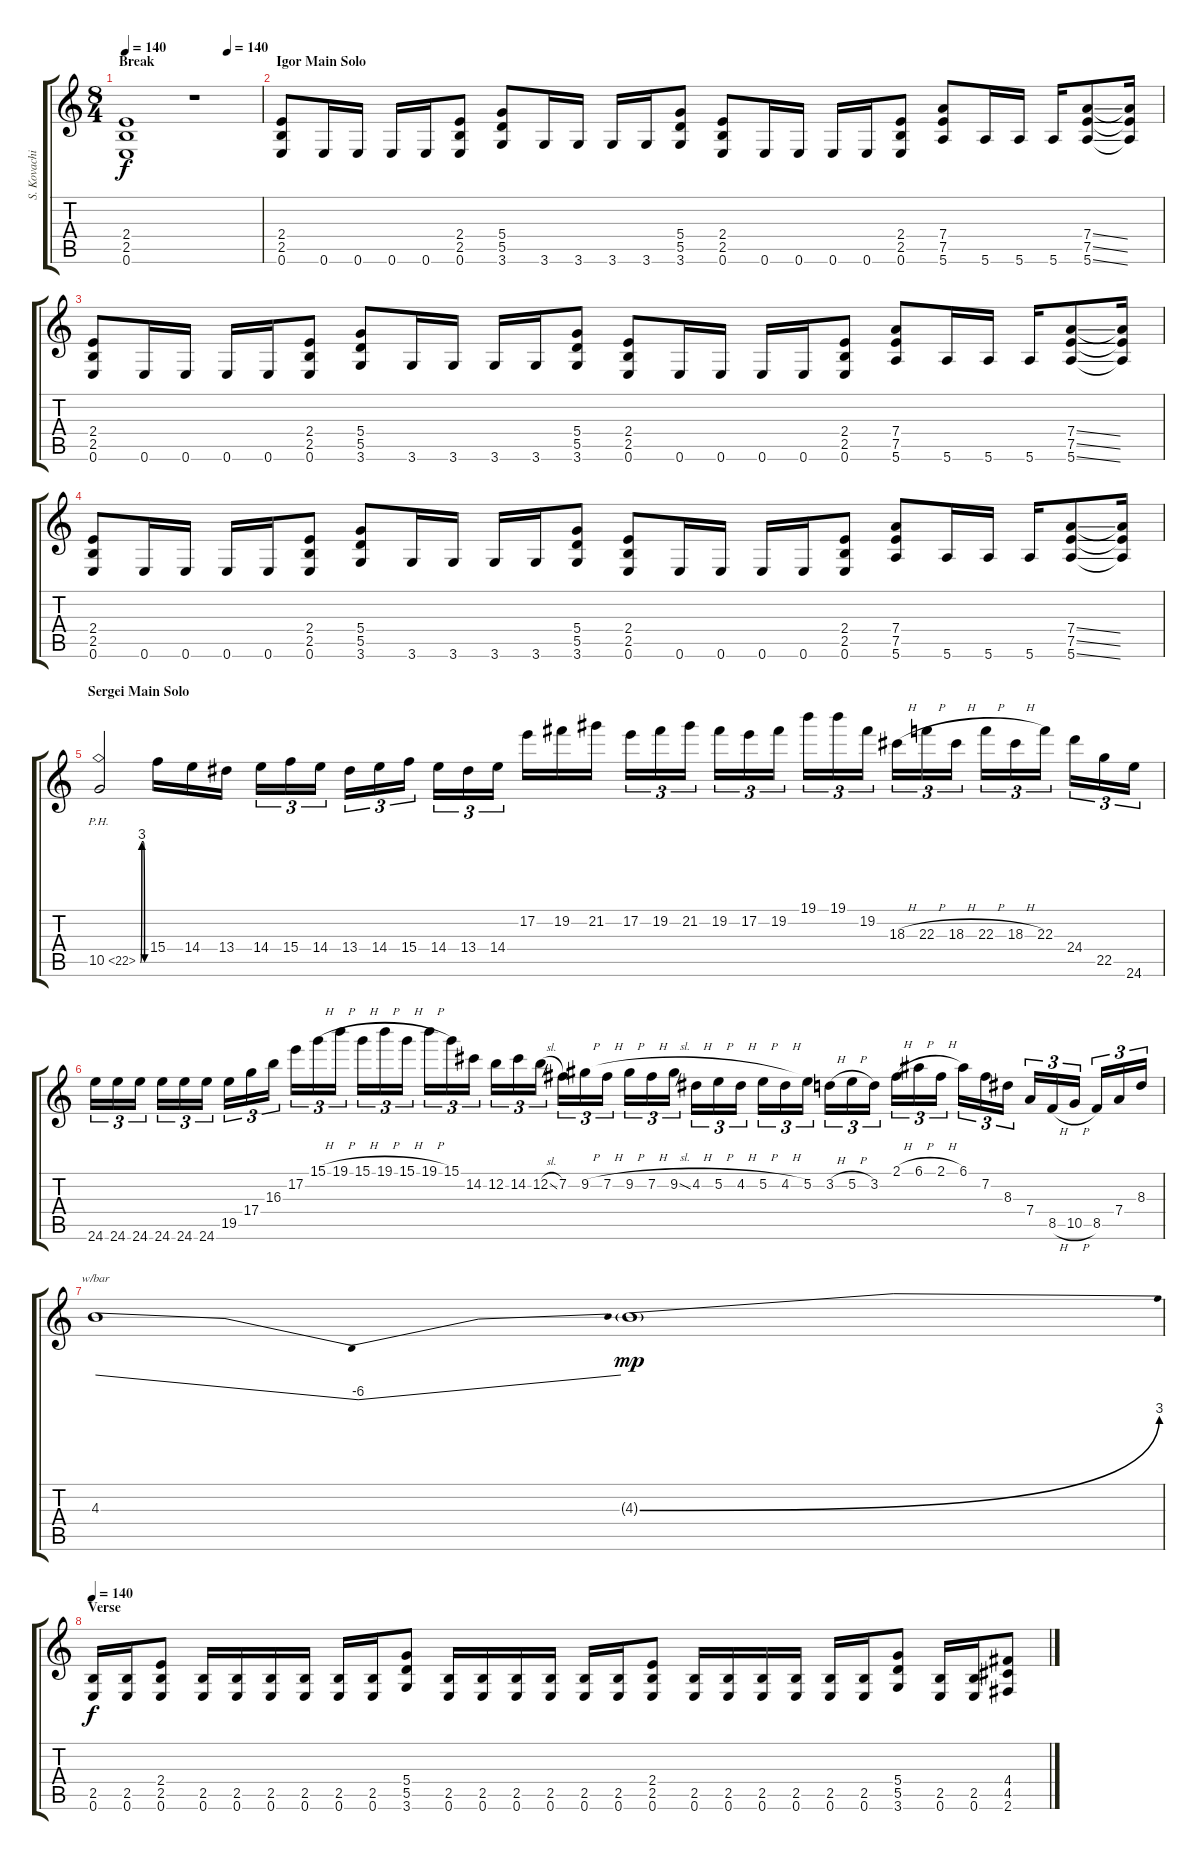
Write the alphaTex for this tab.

\track ("S. Kovachi" "S. Kovachi") {instrument distortionguitar}
\staff {score tabs}
\tuning (E4 B3 G3 D3 A2 E2) {hide}
\ts (8 4)
\section ("" "Break")
\tempo 140
\tempo (140 0.75)
\clef g2
\ks c
(2.4 2.5 0.6).1{dy f} r.1 |
\section ("" "Igor Main Solo")
(2.4 2.5 0.6).8 0.6.16 0.6.16 0.6.16 0.6.16 (2.4 2.5 0.6).8 (5.4 5.5 3.6).8 3.6.16 3.6.16 3.6.16 3.6.16 (5.4 5.5 3.6).8 (2.4 2.5 0.6).8 0.6.16 0.6.16 0.6.16 0.6.16 (2.4 2.5 0.6).8 (7.4 7.5 5.6).8 5.6.16 5.6.16 5.6.16 (7.4{ss} 7.5{ss} 5.6{ss}).8 (7.4{t} 7.5{t} 5.6{t}).16 |
(2.4 2.5 0.6).8 0.6.16 0.6.16 0.6.16 0.6.16 (2.4 2.5 0.6).8 (5.4 5.5 3.6).8 3.6.16 3.6.16 3.6.16 3.6.16 (5.4 5.5 3.6).8 (2.4 2.5 0.6).8 0.6.16 0.6.16 0.6.16 0.6.16 (2.4 2.5 0.6).8 (7.4 7.5 5.6).8 5.6.16 5.6.16 5.6.16 (7.4{ss} 7.5{ss} 5.6{ss}).8 (7.4{t} 7.5{t} 5.6{t}).16 |
(2.4 2.5 0.6).8 0.6.16 0.6.16 0.6.16 0.6.16 (2.4 2.5 0.6).8 (5.4 5.5 3.6).8 3.6.16 3.6.16 3.6.16 3.6.16 (5.4 5.5 3.6).8 (2.4 2.5 0.6).8 0.6.16 0.6.16 0.6.16 0.6.16 (2.4 2.5 0.6).8 (7.4 7.5 5.6).8 5.6.16 5.6.16 5.6.16 (7.4{ss} 7.5{ss} 5.6{ss}).8 (7.4{t} 7.5{t} 5.6{t}).16 |
\section ("" "Sergei Main Solo")
10.5{be (custom 0 0 15 12 30 12 45 0 60 0) ph 12}.2 15.4.16 14.4.16 13.4.16 14.4.16{tu (3 2)} 15.4.16{tu (3 2)} 14.4.16{tu (3 2)} 13.4.16{tu (3 2)} 14.4.16{tu (3 2)} 15.4.16{tu (3 2)} 14.4.16{tu (3 2)} 13.4.16{tu (3 2)} 14.4.16{tu (3 2)} 17.2.16 19.2.16 21.2.16 17.2.16{tu (3 2)} 19.2.16{tu (3 2)} 21.2.16{tu (3 2)} 19.2.16{tu (3 2)} 17.2.16{tu (3 2)} 19.2.16{tu (3 2)} 19.1.16{tu (3 2)} 19.1.16{tu (3 2)} 19.2.16{tu (3 2)} 18.3{h}.16{tu (3 2)} 22.3{h}.16{tu (3 2)} 18.3{h}.16{tu (3 2)} 22.3{h}.16{tu (3 2)} 18.3{h}.16{tu (3 2)} 22.3.16{tu (3 2)} 24.4.16{tu (3 2)} 22.5.16{tu (3 2)} 24.6.16{tu (3 2)} |
24.6.16{tu (3 2)} 24.6.16{tu (3 2)} 24.6.16{tu (3 2)} 24.6.16{tu (3 2)} 24.6.16{tu (3 2)} 24.6.16{tu (3 2)} 19.5.16{tu (3 2)} 17.4.16{tu (3 2)} 16.3.16{tu (3 2)} 17.2.16{tu (3 2)} 15.1{h}.16{tu (3 2)} 19.1{h}.16{tu (3 2)} 15.1{h}.16{tu (3 2)} 19.1{h}.16{tu (3 2)} 15.1{h}.16{tu (3 2)} 19.1{h}.16{tu (3 2)} 15.1.16{tu (3 2)} 14.2.16{tu (3 2)} 12.2.16{tu (3 2)} 14.2.16{tu (3 2)} 12.2{sl}.16{tu (3 2)} 7.2.16{tu (3 2)} 9.2{h}.16{tu (3 2)} 7.2{h}.16{tu (3 2)} 9.2{h}.16{tu (3 2)} 7.2{h}.16{tu (3 2)} 9.2{sl}.16{tu (3 2)} 4.2{h}.16{tu (3 2)} 5.2{h}.16{tu (3 2)} 4.2{h}.16{tu (3 2)} 5.2{h}.16{tu (3 2)} 4.2{h}.16{tu (3 2)} 5.2.16{tu (3 2)} 3.2{h}.16{tu (3 2)} 5.2{h}.16{tu (3 2)} 3.2.16{tu (3 2)} 2.1{h}.16{tu (3 2)} 6.1{h}.16{tu (3 2)} 2.1{h}.16{tu (3 2)} 6.1.16{tu (3 2)} 7.2.16{tu (3 2)} 8.3.16{tu (3 2)} 7.4.16{tu (3 2)} 8.5{h}.16{tu (3 2)} 10.5{h}.16{tu (3 2)} 8.5.16{tu (3 2)} 7.4.16{tu (3 2)} 8.3.16{tu (3 2)} |
4.3.1{tbe (dip default 0 0 30 -24 60 0)} 4.3{be (bend 0 0 60 12) g}.1{dy mp} |
\section ("" "Verse")
\tempo 140
(2.5 0.6).16{dy f} (2.5 0.6).16 (2.4 2.5 0.6).8 (2.5 0.6).16 (2.5 0.6).16 (2.5 0.6).16 (2.5 0.6).16 (2.5 0.6).16 (2.5 0.6).16 (5.4 5.5 3.6).8 (2.5 0.6).16 (2.5 0.6).16 (2.5 0.6).16 (2.5 0.6).16 (2.5 0.6).16 (2.5 0.6).16 (2.4 2.5 0.6).8 (2.5 0.6).16 (2.5 0.6).16 (2.5 0.6).16 (2.5 0.6).16 (2.5 0.6).16 (2.5 0.6).16 (5.4 5.5 3.6).8 (2.5 0.6).16 (2.5 0.6).16 (4.4 4.5 2.6).8
